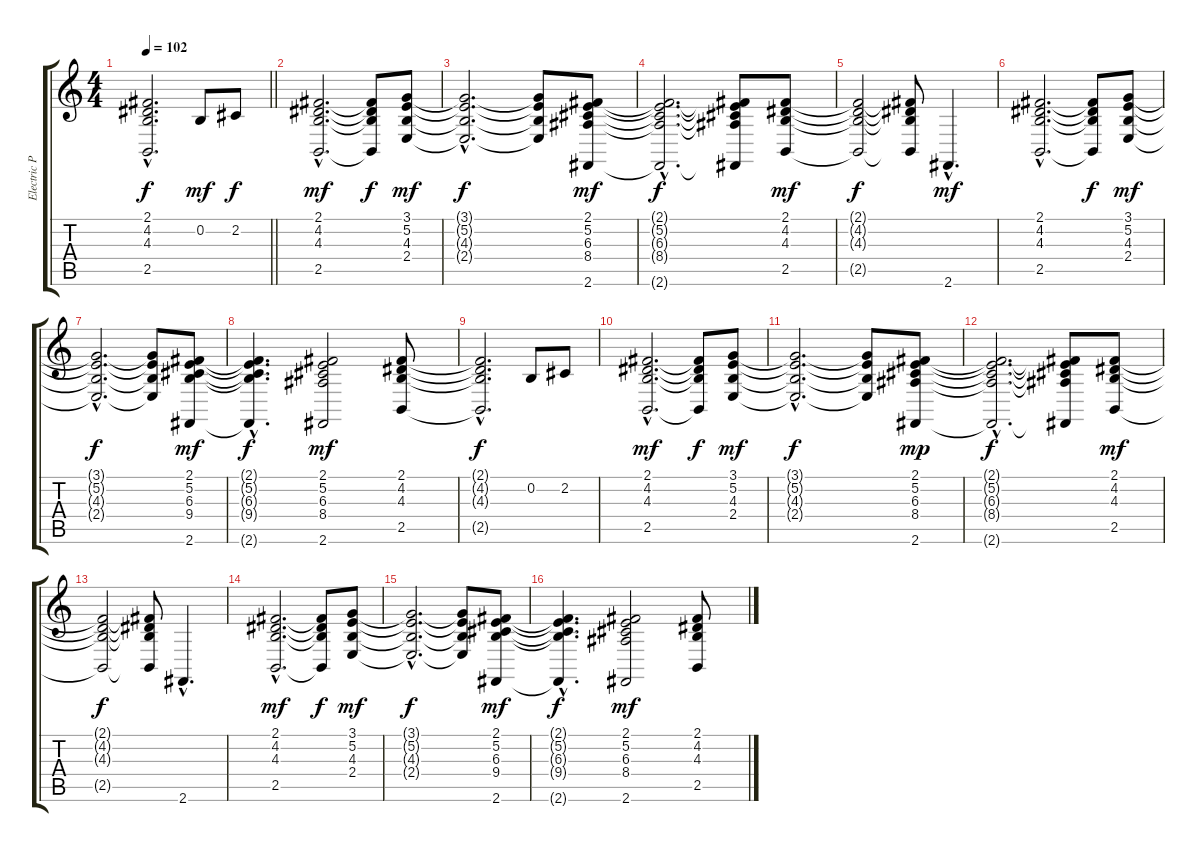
\track ("Electric Piano" "Electric P") {instrument electricpiano1}
\staff {score tabs}
\tuning (E4 B3 G3 D3 A2 E2) {hide}
\ts (4 4)
\tempo 102
\clef g2
\barLineRight lightlight
\ks c
(2.1{t} 4.2{t} 4.3{hac t} 2.5{t}).2{d dy f} 0.2.8{dy mf} 2.2.8{dy f} |
(2.1{hac} 4.2{hac} 4.3{hac} 2.5{hac}).2{d dy mf} (2.1{t} 4.2{t} 4.3{t} 2.5{t}).8{dy f} (3.1 5.2 4.3 2.4).8{dy mf} |
(3.1{hac t} 5.2{hac t} 4.3{hac t} 2.4{hac t}).2{d dy f} (3.1{t} 5.2{t} 4.3{t} 2.4{t}).8 (2.1 5.2 6.3 8.4 2.6).8{dy mf} |
(2.1{hac t} 5.2{hac t} 6.3{hac t} 8.4{hac t} 2.6{hac t}).2{d dy f} (2.1{t} 5.2{t} 6.3{t} 8.4{t} 2.6{t}).8 (2.1 4.2 4.3 2.5).8{dy mf} |
(2.1{t} 4.2{t} 4.3{t} 2.5{t}).2{dy f} (2.1{t} 4.2{t} 4.3{t} 2.5{t}).8 2.6{hac}.4{d dy mf} |
(2.1{hac} 4.2{hac} 4.3{hac} 2.5{hac}).2{d} (2.1{t} 4.2{t} 4.3{t} 2.5{t}).8{dy f} (3.1 5.2 4.3 2.4).8{dy mf} |
(3.1{hac t} 5.2{hac t} 4.3{hac t} 2.4{hac t}).2{d dy f} (3.1{t} 5.2{t} 4.3{t} 2.4{t}).8 (2.1 5.2 6.3 9.4 2.6).8{dy mf} |
(2.1{hac t} 5.2{hac t} 6.3{hac t} 9.4{hac t} 2.6{hac t}).4{d dy f} (2.1 5.2 6.3 8.4 2.6).2{dy mf} (2.1 4.2 4.3 2.5).8 |
(2.1{t} 4.2{t} 4.3{hac t} 2.5{t}).2{d dy f} 0.2.8 2.2.8 |
(2.1{hac} 4.2{hac} 4.3{hac} 2.5{hac}).2{d dy mf} (2.1{t} 4.2{t} 4.3{t} 2.5{t}).8{dy f} (3.1 5.2 4.3 2.4).8{dy mf} |
(3.1{hac t} 5.2{hac t} 4.3{hac t} 2.4{hac t}).2{d dy f} (3.1{t} 5.2{t} 4.3{t} 2.4{t}).8 (2.1 5.2 6.3 8.4 2.6).8{dy mp} |
(2.1{hac t} 5.2{hac t} 6.3{hac t} 8.4{hac t} 2.6{hac t}).2{d dy f} (2.1{t} 5.2{t} 6.3{t} 8.4{t} 2.6{t}).8 (2.1 4.2 4.3 2.5).8{dy mf} |
(2.1{t} 4.2{t} 4.3{t} 2.5{t}).2{dy f} (2.1{t} 4.2{t} 4.3{t} 2.5{t}).8 2.6{hac}.4{d} |
(2.1{hac} 4.2{hac} 4.3{hac} 2.5{hac}).2{d dy mf} (2.1{t} 4.2{t} 4.3{t} 2.5{t}).8{dy f} (3.1 5.2 4.3 2.4).8{dy mf} |
(3.1{hac t} 5.2{hac t} 4.3{hac t} 2.4{hac t}).2{d dy f} (3.1{t} 5.2{t} 4.3{t} 2.4{t}).8 (2.1 5.2 6.3 9.4 2.6).8{dy mf} |
(2.1{hac t} 5.2{hac t} 6.3{hac t} 9.4{hac t} 2.6{hac t}).4{d dy f} (2.1 5.2 6.3 8.4 2.6).2{dy mf} (2.1 4.2 4.3 2.5).8
